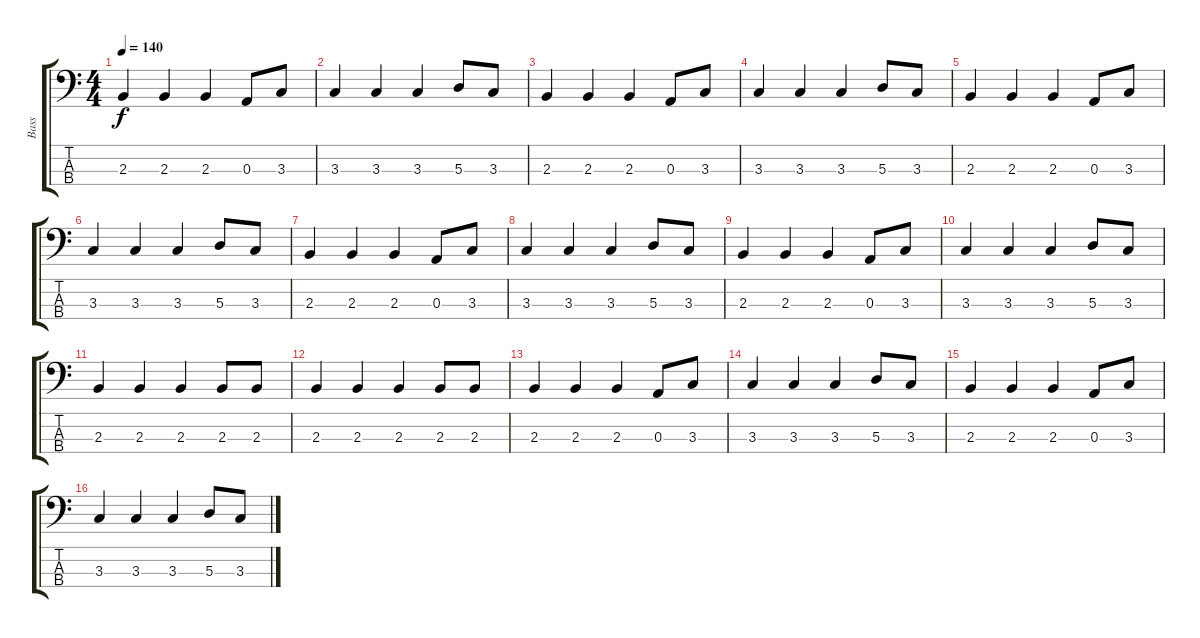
\track ("Bass" "Bass") {instrument electricbasspick}
\staff {score tabs}
\tuning (G2 D2 A1 E1) {hide}
\ts (4 4)
\tempo 140
\clef f4
\ks c
2.3.4{dy f} 2.3.4 2.3.4 0.3.8 3.3.8 |
3.3.4 3.3.4 3.3.4 5.3.8 3.3.8 |
2.3.4 2.3.4 2.3.4 0.3.8 3.3.8 |
3.3.4 3.3.4 3.3.4 5.3.8 3.3.8 |
2.3.4 2.3.4 2.3.4 0.3.8 3.3.8 |
3.3.4 3.3.4 3.3.4 5.3.8 3.3.8 |
2.3.4 2.3.4 2.3.4 0.3.8 3.3.8 |
3.3.4 3.3.4 3.3.4 5.3.8 3.3.8 |
2.3.4 2.3.4 2.3.4 0.3.8 3.3.8 |
3.3.4 3.3.4 3.3.4 5.3.8 3.3.8 |
2.3.4 2.3.4 2.3.4 2.3.8 2.3.8 |
2.3.4 2.3.4 2.3.4 2.3.8 2.3.8 |
2.3.4 2.3.4 2.3.4 0.3.8 3.3.8 |
3.3.4 3.3.4 3.3.4 5.3.8 3.3.8 |
2.3.4 2.3.4 2.3.4 0.3.8 3.3.8 |
3.3.4 3.3.4 3.3.4 5.3.8 3.3.8
